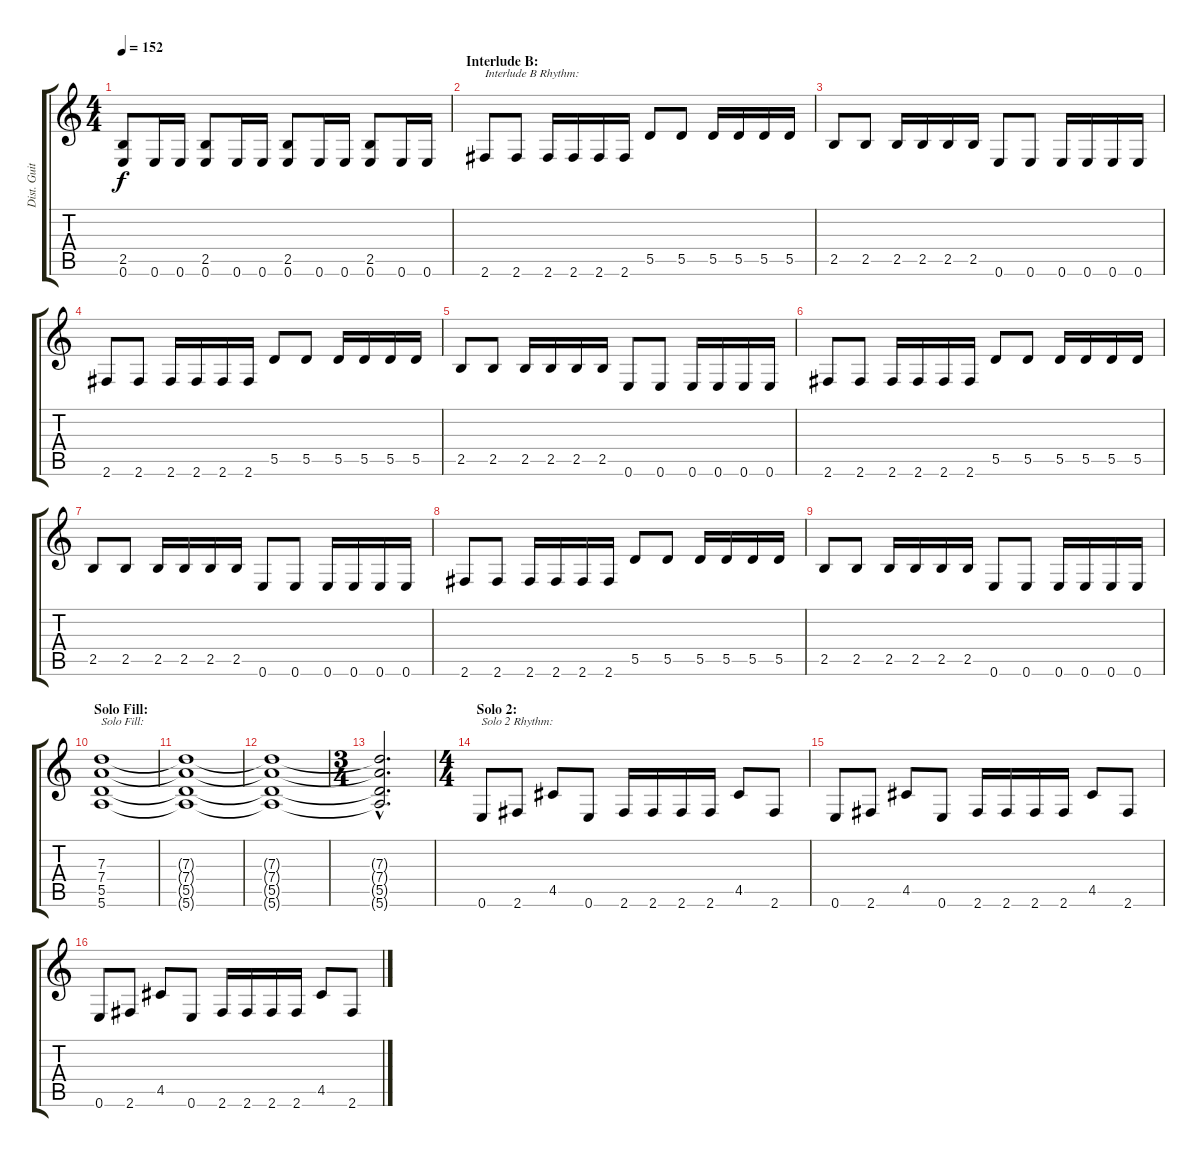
\track ("Dist. Guitar 2" "Dist. Guit") {instrument distortionguitar}
\staff {score tabs}
\tuning (E4 B3 G3 D3 A2 E2) {hide}
\ts (4 4)
\tempo 152
\clef g2
\ks c
(2.5 0.6).8{dy f} 0.6.16 0.6.16 (2.5 0.6).8 0.6.16 0.6.16 (2.5 0.6).8 0.6.16 0.6.16 (2.5 0.6).8 0.6.16 0.6.16 |
\section ("" "Interlude B:")
2.6.8{txt "Interlude B Rhythm:"} 2.6.8 2.6.16 2.6.16 2.6.16 2.6.16 5.5.8 5.5.8 5.5.16 5.5.16 5.5.16 5.5.16 |
2.5.8 2.5.8 2.5.16 2.5.16 2.5.16 2.5.16 0.6.8 0.6.8 0.6.16 0.6.16 0.6.16 0.6.16 |
2.6.8 2.6.8 2.6.16 2.6.16 2.6.16 2.6.16 5.5.8 5.5.8 5.5.16 5.5.16 5.5.16 5.5.16 |
2.5.8 2.5.8 2.5.16 2.5.16 2.5.16 2.5.16 0.6.8 0.6.8 0.6.16 0.6.16 0.6.16 0.6.16 |
2.6.8 2.6.8 2.6.16 2.6.16 2.6.16 2.6.16 5.5.8 5.5.8 5.5.16 5.5.16 5.5.16 5.5.16 |
2.5.8 2.5.8 2.5.16 2.5.16 2.5.16 2.5.16 0.6.8 0.6.8 0.6.16 0.6.16 0.6.16 0.6.16 |
2.6.8 2.6.8 2.6.16 2.6.16 2.6.16 2.6.16 5.5.8 5.5.8 5.5.16 5.5.16 5.5.16 5.5.16 |
2.5.8 2.5.8 2.5.16 2.5.16 2.5.16 2.5.16 0.6.8 0.6.8 0.6.16 0.6.16 0.6.16 0.6.16 |
\section ("" "Solo Fill:")
(7.3 7.4 5.5 5.6).1{txt "Solo Fill:"} |
(7.3{t} 7.4{t} 5.5{t} 5.6{t}).1 |
(7.3{t} 7.4{t} 5.5{t} 5.6{t}).1 |
\ts (3 4)
(7.3{hac t} 7.4{hac t} 5.5{hac t} 5.6{hac t}).2{d} |
\ts (4 4)
\section ("" "Solo 2:")
0.6.8{txt "Solo 2 Rhythm:"} 2.6.8 4.5.8 0.6.8 2.6.16 2.6.16 2.6.16 2.6.16 4.5.8 2.6.8 |
0.6.8 2.6.8 4.5.8 0.6.8 2.6.16 2.6.16 2.6.16 2.6.16 4.5.8 2.6.8 |
0.6.8 2.6.8 4.5.8 0.6.8 2.6.16 2.6.16 2.6.16 2.6.16 4.5.8 2.6.8
